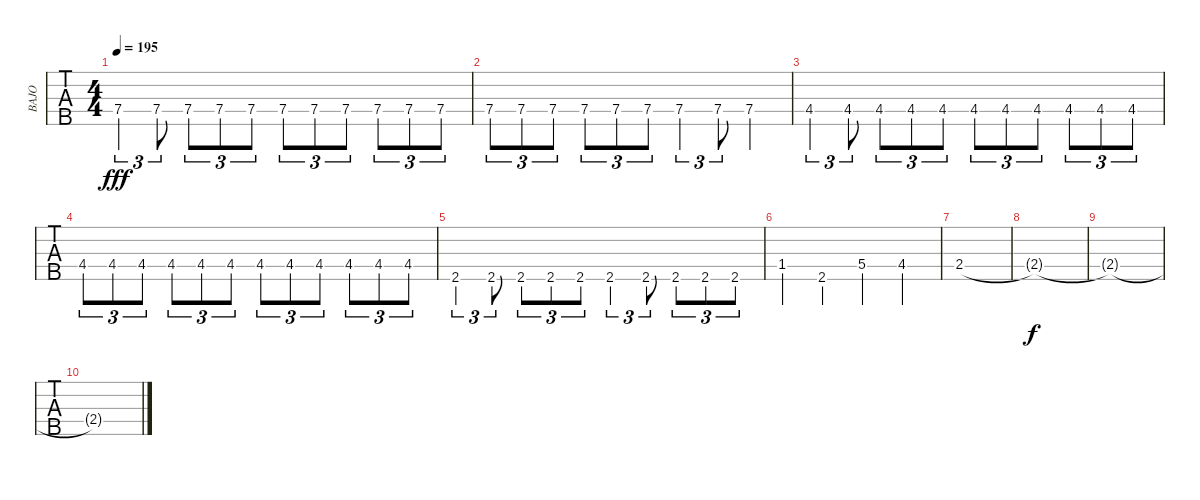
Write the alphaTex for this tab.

\track ("BAJO" "BAJO") {instrument electricbassfinger}
\staff {tabs}
\tuning (G2 D2 A1 E1 B0) {hide}
\ts (4 4)
\tempo 195
\clef f4
\ks c
7.4.4{tu (3 2) dy fff} 7.4.8{tu (3 2)} 7.4.8{tu (3 2)} 7.4.8{tu (3 2)} 7.4.8{tu (3 2)} 7.4.8{tu (3 2)} 7.4.8{tu (3 2)} 7.4.8{tu (3 2)} 7.4.8{tu (3 2)} 7.4.8{tu (3 2)} 7.4.8{tu (3 2)} |
7.4.8{tu (3 2)} 7.4.8{tu (3 2)} 7.4.8{tu (3 2)} 7.4.8{tu (3 2)} 7.4.8{tu (3 2)} 7.4.8{tu (3 2)} 7.4.4{tu (3 2)} 7.4.8{tu (3 2)} 7.4.4 |
4.4.4{tu (3 2)} 4.4.8{tu (3 2)} 4.4.8{tu (3 2)} 4.4.8{tu (3 2)} 4.4.8{tu (3 2)} 4.4.8{tu (3 2)} 4.4.8{tu (3 2)} 4.4.8{tu (3 2)} 4.4.8{tu (3 2)} 4.4.8{tu (3 2)} 4.4.8{tu (3 2)} |
4.4.8{tu (3 2)} 4.4.8{tu (3 2)} 4.4.8{tu (3 2)} 4.4.8{tu (3 2)} 4.4.8{tu (3 2)} 4.4.8{tu (3 2)} 4.4.8{tu (3 2)} 4.4.8{tu (3 2)} 4.4.8{tu (3 2)} 4.4.8{tu (3 2)} 4.4.8{tu (3 2)} 4.4.8{tu (3 2)} |
2.5.4{tu (3 2)} 2.5.8{tu (3 2)} 2.5.8{tu (3 2)} 2.5.8{tu (3 2)} 2.5.8{tu (3 2)} 2.5.4{tu (3 2)} 2.5.8{tu (3 2)} 2.5.8{tu (3 2)} 2.5.8{tu (3 2)} 2.5.8{tu (3 2)} |
1.4.4 2.5.4 5.4.4 4.4.4 |
2.4.1 |
2.4{t}.1{dy f} |
2.4{t}.1 |
2.4{t}.1
